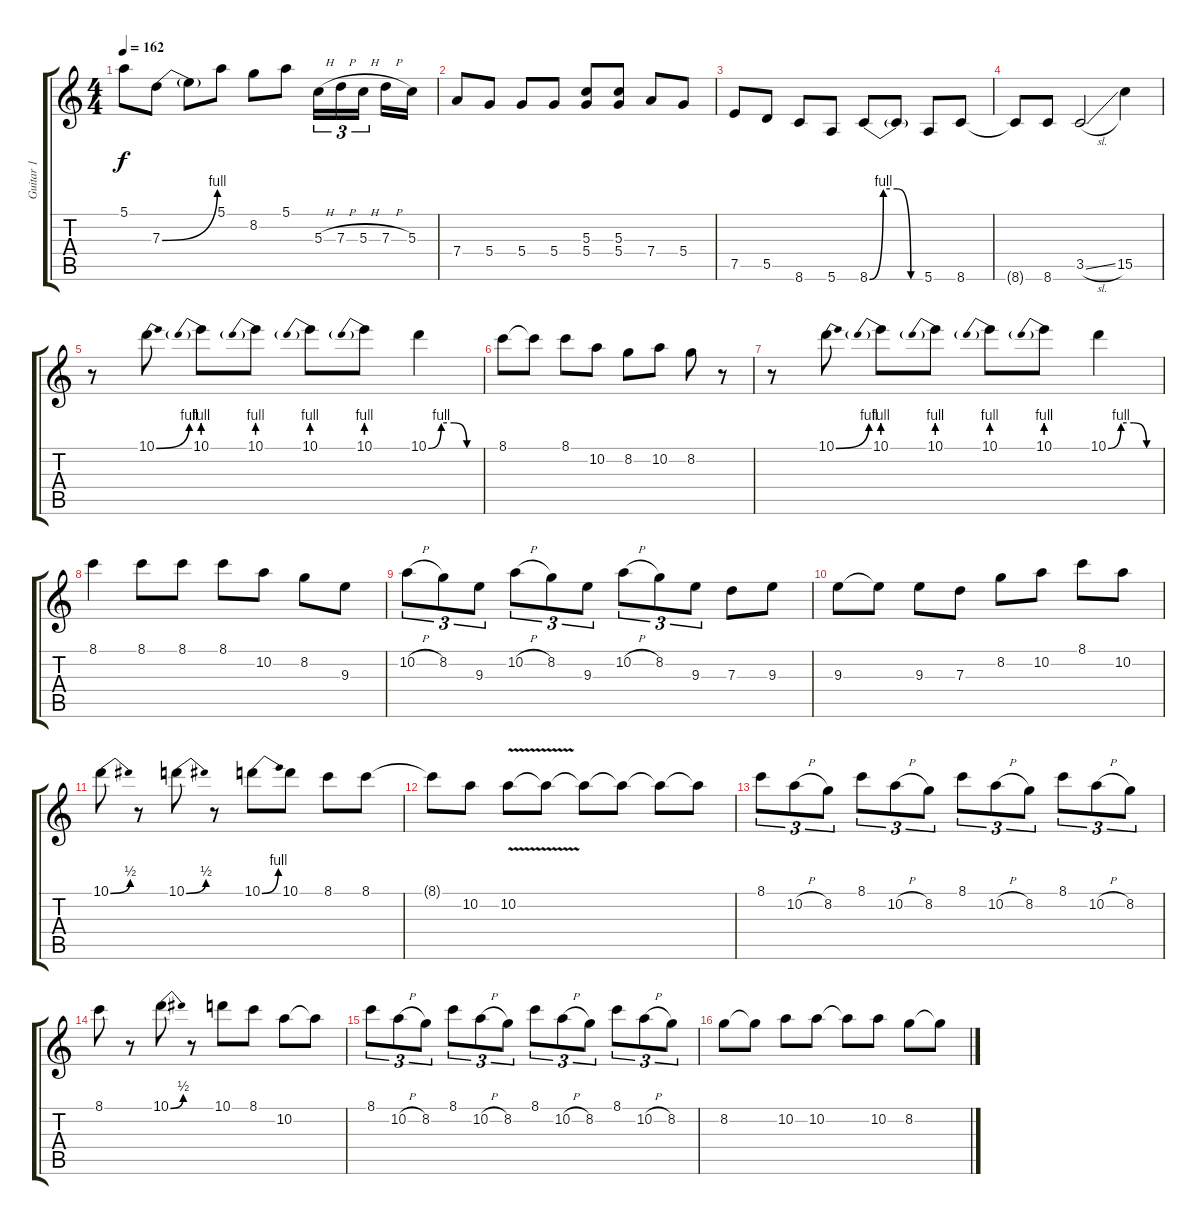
\track ("Guitar 1" "Guitar 1") {instrument acousticguitarsteel}
\staff {score tabs}
\tuning (E4 B3 G3 D3 A2 E2) {hide}
\ts (4 4)
\tempo 162
\clef g2
\ks c
5.1.8{dy f} 7.3{be (bend 0 0 60 4)}.8 7.3{t}.8 5.1.8 8.2.8 5.1.8 5.3{h}.16{tu (3 2)} 7.3{h}.16{tu (3 2)} 5.3{h}.16{tu (3 2)} 7.3{h}.16 5.3.16 |
7.4.8 5.4.8 5.4.8 5.4.8 (5.3 5.4).8 (5.3 5.4).8 7.4.8 5.4.8 |
7.5.8 5.5.8 8.6.8 5.6.8 8.6{be (custom 0 0 15 4 30 4 45 0 60 0)}.8 8.6{t}.8 5.6.8 8.6.8 |
8.6{t}.8 8.6.8 3.5{sl}.2 15.5.4 |
r.8 10.1{be (bend 0 0 60 4)}.8 10.1{be (prebend 0 4 60 4)}.8 10.1{be (prebend 0 4 60 4)}.8 10.1{be (prebend 0 4 60 4)}.8 10.1{be (prebend 0 4 60 4)}.8 10.1{be (custom 0 0 15 4 30 4 45 0 60 0)}.4 |
8.1.8 8.1{t}.8 8.1.8 10.2.8 8.2.8 10.2.8 8.2.8 r.8 |
r.8 10.1{be (bend 0 0 60 4)}.8 10.1{be (prebend 0 4 60 4)}.8 10.1{be (prebend 0 4 60 4)}.8 10.1{be (prebend 0 4 60 4)}.8 10.1{be (prebend 0 4 60 4)}.8 10.1{be (custom 0 0 15 4 30 4 45 0 60 0)}.4 |
8.1.4 8.1.8 8.1.8 8.1.8 10.2.8 8.2.8 9.3.8 |
10.2{h}.8{tu (3 2)} 8.2.8{tu (3 2)} 9.3.8{tu (3 2)} 10.2{h}.8{tu (3 2)} 8.2.8{tu (3 2)} 9.3.8{tu (3 2)} 10.2{h}.8{tu (3 2)} 8.2.8{tu (3 2)} 9.3.8{tu (3 2)} 7.3.8 9.3.8 |
9.3.8 9.3{t}.8 9.3.8 7.3.8 8.2.8 10.2.8 8.1.8 10.2.8 |
10.1{be (bend 0 0 60 2)}.8 r.8 10.1{be (bend 0 0 60 2)}.8 r.8 10.1{be (bend 0 0 60 4)}.8 10.1.8 8.1.8 8.1.8 |
8.1{t}.8 10.2.8 10.2{v}.8 10.2{t}.8 10.2{t}.8 10.2{t}.8 10.2{t}.8 10.2{t}.8 |
8.1.8{tu (3 2)} 10.2{h}.8{tu (3 2)} 8.2.8{tu (3 2)} 8.1.8{tu (3 2)} 10.2{h}.8{tu (3 2)} 8.2.8{tu (3 2)} 8.1.8{tu (3 2)} 10.2{h}.8{tu (3 2)} 8.2.8{tu (3 2)} 8.1.8{tu (3 2)} 10.2{h}.8{tu (3 2)} 8.2.8{tu (3 2)} |
8.1.8 r.8 10.1{be (bend 0 0 60 2)}.8 r.8 10.1.8 8.1.8 10.2.8 10.2{t}.8 |
8.1.8{tu (3 2)} 10.2{h}.8{tu (3 2)} 8.2.8{tu (3 2)} 8.1.8{tu (3 2)} 10.2{h}.8{tu (3 2)} 8.2.8{tu (3 2)} 8.1.8{tu (3 2)} 10.2{h}.8{tu (3 2)} 8.2.8{tu (3 2)} 8.1.8{tu (3 2)} 10.2{h}.8{tu (3 2)} 8.2.8{tu (3 2)} |
8.2.8 8.2{t}.8 10.2.8 10.2.8 10.2{t}.8 10.2.8 8.2.8 8.2{t}.8
